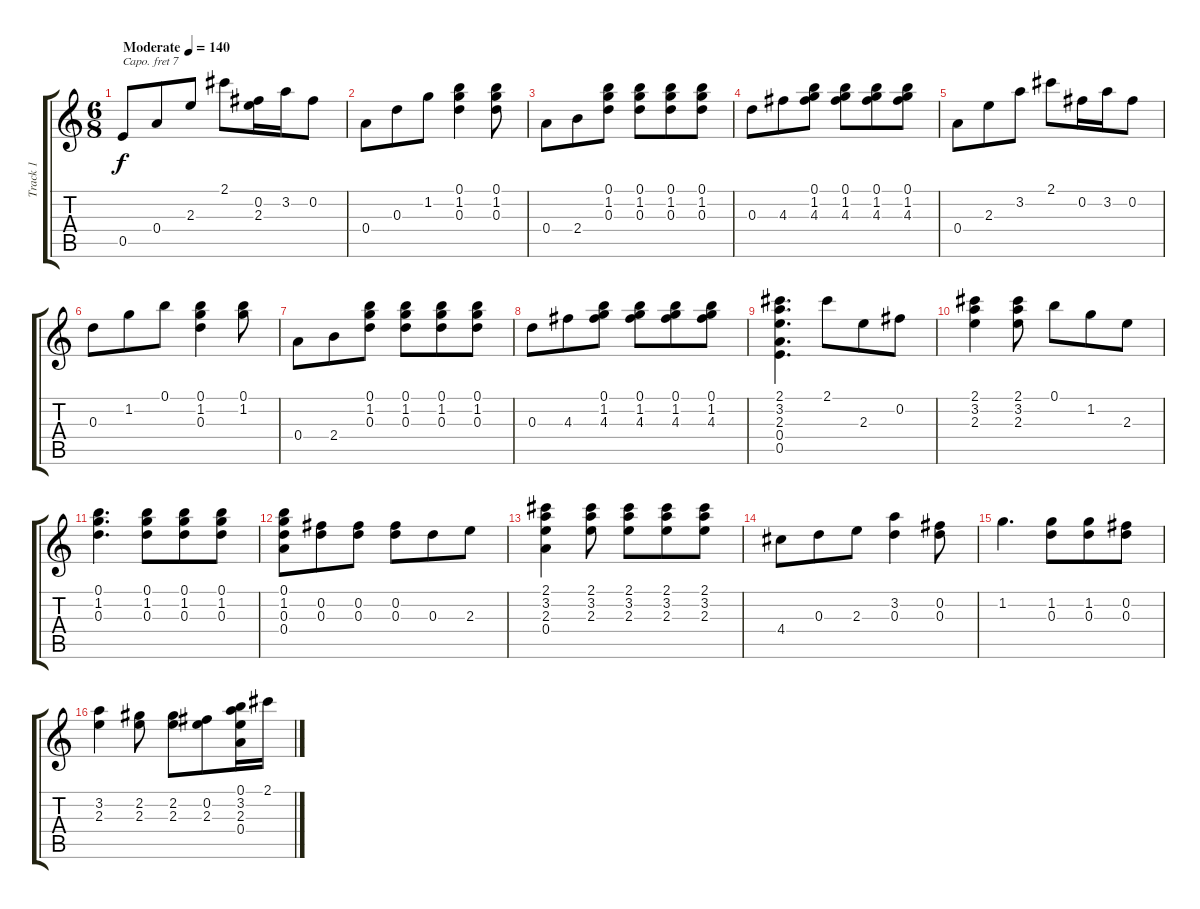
\track ("Track 1" "Track 1") {instrument acousticguitarsteel}
\staff {score tabs}
\capo 7
\tuning (E4 B3 G3 D3 A2 E2) {hide}
\ts (6 8)
\tempo (140 "Moderate")
\clef g2
\ks c
0.5.8{dy f instrument acousticguitarsteel} 0.4.8 2.3.8 2.1.8 (0.2 2.3).16 3.2.16 0.2.8 |
0.4.8 0.3.8 1.2.8 (0.1 1.2 0.3).4 (0.1 1.2 0.3).8 |
0.4.8 2.4.8 (0.1 1.2 0.3).8 (0.1 1.2 0.3).8 (0.1 1.2 0.3).8 (0.1 1.2 0.3).8 |
0.3.8 4.3.8 (0.1 1.2 4.3).8 (0.1 1.2 4.3).8 (0.1 1.2 4.3).8 (0.1 1.2 4.3).8 |
0.4.8 2.3.8 3.2.8 2.1.8 0.2.16 3.2.16 0.2.8 |
0.3.8 1.2.8 0.1.8 (0.1 1.2 0.3).4 (0.1 1.2).8 |
0.4.8 2.4.8 (0.1 1.2 0.3).8 (0.1 1.2 0.3).8 (0.1 1.2 0.3).8 (0.1 1.2 0.3).8 |
0.3.8 4.3.8 (0.1 1.2 4.3).8 (0.1 1.2 4.3).8 (0.1 1.2 4.3).8 (0.1 1.2 4.3).8 |
(2.1 3.2 2.3 0.4 0.5).4{d} 2.1.8 2.3.8 0.2.8 |
(2.1 3.2 2.3).4 (2.1 3.2 2.3).8 0.1.8 1.2.8 2.3.8 |
(0.1 1.2 0.3).4{d} (0.1 1.2 0.3).8 (0.1 1.2 0.3).8 (0.1 1.2 0.3).8 |
(0.1 1.2 0.3 0.4).8 (0.2 0.3).8 (0.2 0.3).8 (0.2 0.3).8 0.3.8 2.3.8 |
(2.1 3.2 2.3 0.4).4 (2.1 3.2 2.3).8 (2.1 3.2 2.3).8 (2.1 3.2 2.3).8 (2.1 3.2 2.3).8 |
4.4.8 0.3.8 2.3.8 (3.2 0.3).4 (0.2 0.3).8 |
1.2.4{d} (1.2 0.3).8 (1.2 0.3).8 (0.2 0.3).8 |
(3.2 2.3).4 (2.2 2.3).8 (2.2 2.3).8 (0.2 2.3).8 (0.1 3.2 2.3 0.4).16 2.1.16
